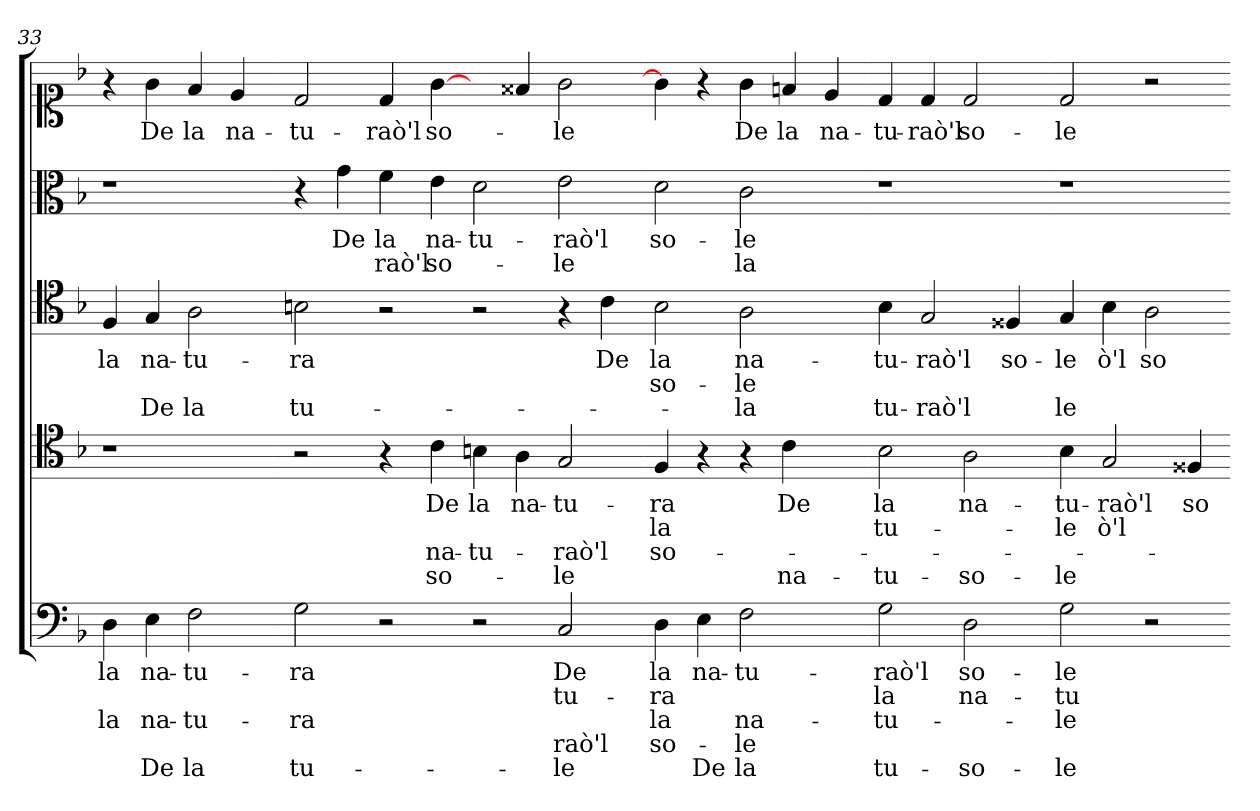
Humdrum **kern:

**kern	**text	**text	**text	**text	**text	**kern	**text	**text	**text	**text	**kern	**text	**text	**text	**kern	**text	**text	**kern	**text
*part5	*part5	*part5	*part5	*part5	*part5	*part4	*part4	*part4	*part4	*part4	*part3	*part3	*part3	*part3	*part2	*part2	*part2	*part1	*part1
*staff5	*staff5	*staff5	*staff5	*staff5	*staff5	*staff4	*staff4	*staff4	*staff4	*staff4	*staff3	*staff3	*staff3	*staff3	*staff2	*staff2	*staff2	*staff1	*staff1
*clefF4	*	*	*	*	*	*clefC4	*	*	*	*	*clefC4	*	*	*	*clefC3	*	*	*clefC1	*
*k[b-]	*	*	*	*	*	*k[b-]	*	*	*	*	*k[b-]	*	*	*	*k[b-]	*	*	*k[b-]	*
=33	=33	=33	=33	=33	=33	=33	=33	=33	=33	=33	=33	=33	=33	=33	=33	=33	=33	=33	=33
4D	la	.	la	.	.	1r	.	.	.	.	4F	la	.	.	1r	.	.	4r	.
4E	na-	.	na-	.	De	.	.	.	.	.	4G	na-	.	De	.	.	.	4g	De
2F	tu-	.	tu-	.	la	.	.	.	.	.	2A	tu-	.	la	.	.	.	4f	la
.	.	.	.	.	.	.	.	.	.	.	.	.	.	.	.	.	.	4e	na-
=34-	=34-	=34-	=34-	=34-	=34-	=34-	=34-	=34-	=34-	=34-	=34-	=34-	=34-	=34-	=34-	=34-	=34-	=34-	=34-
2G	ra	.	ra	.	tu-	2r	.	.	.	.	2B	ra	.	tu-	4r	.	.	2d	tu-
.	.	.	.	.	.	.	.	.	.	.	.	.	.	.	4g	De	.	.	.
2r	.	.	.	.	.	4r	.	.	.	.	2r	.	.	.	4f	la	raò'l	4d	raò'l
.	.	.	.	.	.	4c	De	.	na-	so-	.	.	.	.	4e	na-	so-	[4g	so-
2r	.	.	.	.	.	4B	la	.	tu-	.	2r	.	.	.	2d	tu-	.	4ryy	.
.	.	.	.	.	.	4A	na-	.	.	.	.	.	.	.	.	.	.	4f##X	.
2C	De	tu-	.	raò'l	le	2G	tu-	.	raò'l	le	4r	.	.	.	2e	raò'l	le	2g	le
.	.	.	.	.	.	.	.	.	.	.	4c	De	.	.	.	.	.	.	.
=36-	=36-	=36-	=36-	=36-	=36-	=36-	=36-	=36-	=36-	=36-	=36-	=36-	=36-	=36-	=36-	=36-	=36-	=36-	=36-
4D	la	ra	la	so-	.	4F	ra	la	so-	.	2B	la	so-	.	2d	so-	.	4g]	.
4E	na-	.	.	.	De	4r	.	.	.	.	.	.	.	.	.	.	.	4r	.
2F	tu-	.	na-	le	la	4r	.	.	.	.	2A	na-	le	la	2c	le	la	4g	De
.	.	.	.	.	.	4c	De	.	.	na-	.	.	.	.	.	.	.	4f	la
4ryy	.	.	.	.	.	4ryy	.	.	.	.	4ryy	.	.	.	4ryy	.	.	4e	na-
=37-	=37-	=37-	=37-	=37-	=37-	=37-	=37-	=37-	=37-	=37-	=37-	=37-	=37-	=37-	=37-	=37-	=37-	=37-	=37-
2G	raò'l	la	tu-	.	tu-	2B	la	tu-	.	tu-	4B	tu-	.	tu-	1r	.	.	4d	tu-
.	.	.	.	.	.	.	.	.	.	.	2G	raò'l	.	raò'l	.	.	.	4d	raò'l
2D	so-	na-	.	.	so-	2A	na-	.	.	so-	.	.	.	.	.	.	.	2d	so-
.	.	.	.	.	.	.	.	.	.	.	4F##X	so-	.	.	.	.	.	.	.
=38-	=38-	=38-	=38-	=38-	=38-	=38-	=38-	=38-	=38-	=38-	=38-	=38-	=38-	=38-	=38-	=38-	=38-	=38-	=38-
2G	le	tu-	le	.	le	4B	tu-	le	.	le	4G	le	.	le	1r	.	.	2d	le
.	.	.	.	.	.	2G	raò'l	ò'l	.	.	4B	ò'l	.	.	.	.	.	.	.
2r	.	.	.	.	.	.	.	.	.	.	2A	so-	.	.	.	.	.	2r	.
.	.	.	.	.	.	4F##X	so-	.	.	.	.	.	.	.	.	.	.	.	.
=-	=-	=-	=-	=-	=-	=-	=-	=-	=-	=-	=-	=-	=-	=-	=-	=-	=-	=-	=-
*-	*-	*-	*-	*-	*-	*-	*-	*-	*-	*-	*-	*-	*-	*-	*-	*-	*-	*-	*-
